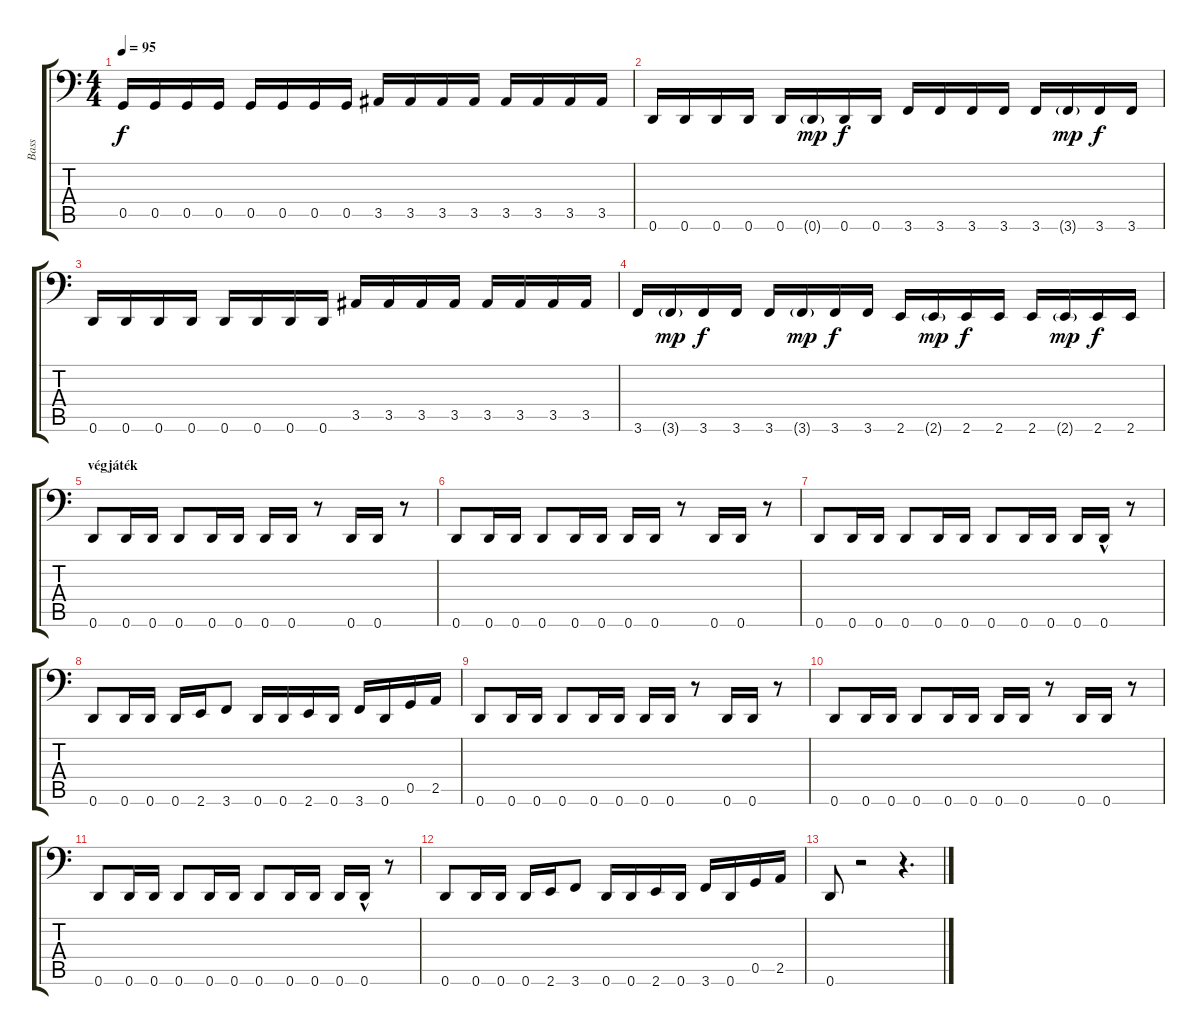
\track ("Bass" "Bass") {instrument electricbassfinger}
\staff {score tabs}
\tuning (D3 A2 F2 C2 G1 D1) {hide}
\ts (4 4)
\tempo 95
\clef f4
\ks c
0.5.16{dy f} 0.5.16 0.5.16 0.5.16 0.5.16 0.5.16 0.5.16 0.5.16 3.5.16 3.5.16 3.5.16 3.5.16 3.5.16 3.5.16 3.5.16 3.5.16 |
0.6.16 0.6.16 0.6.16 0.6.16 0.6.16 0.6{g}.16{dy mp} 0.6.16{dy f} 0.6.16 3.6.16 3.6.16 3.6.16 3.6.16 3.6.16 3.6{g}.16{dy mp} 3.6.16{dy f} 3.6.16 |
0.6.16 0.6.16 0.6.16 0.6.16 0.6.16 0.6.16 0.6.16 0.6.16 3.5.16 3.5.16 3.5.16 3.5.16 3.5.16 3.5.16 3.5.16 3.5.16 |
3.6.16 3.6{g}.16{dy mp} 3.6.16{dy f} 3.6.16 3.6.16 3.6{g}.16{dy mp} 3.6.16{dy f} 3.6.16 2.6.16 2.6{g}.16{dy mp} 2.6.16{dy f} 2.6.16 2.6.16 2.6{g}.16{dy mp} 2.6.16{dy f} 2.6.16 |
\section ("" "végjáték")
0.6.8 0.6.16 0.6.16 0.6.8 0.6.16 0.6.16 0.6.16 0.6.16 r.8 0.6.16 0.6.16 r.8 |
0.6.8 0.6.16 0.6.16 0.6.8 0.6.16 0.6.16 0.6.16 0.6.16 r.8 0.6.16 0.6.16 r.8 |
0.6.8 0.6.16 0.6.16 0.6.8 0.6.16 0.6.16 0.6.8 0.6.16 0.6.16 0.6.16 0.6{hac}.16 r.8 |
0.6.8 0.6.16 0.6.16 0.6.16 2.6.16 3.6.8 0.6.16 0.6.16 2.6.16 0.6.16 3.6.16 0.6.16 0.5.16 2.5.16 |
0.6.8 0.6.16 0.6.16 0.6.8 0.6.16 0.6.16 0.6.16 0.6.16 r.8 0.6.16 0.6.16 r.8 |
0.6.8 0.6.16 0.6.16 0.6.8 0.6.16 0.6.16 0.6.16 0.6.16 r.8 0.6.16 0.6.16 r.8 |
0.6.8 0.6.16 0.6.16 0.6.8 0.6.16 0.6.16 0.6.8 0.6.16 0.6.16 0.6.16 0.6{hac}.16 r.8 |
0.6.8 0.6.16 0.6.16 0.6.16 2.6.16 3.6.8 0.6.16 0.6.16 2.6.16 0.6.16 3.6.16 0.6.16 0.5.16 2.5.16 |
0.6.8 r.2 r.4{d}
